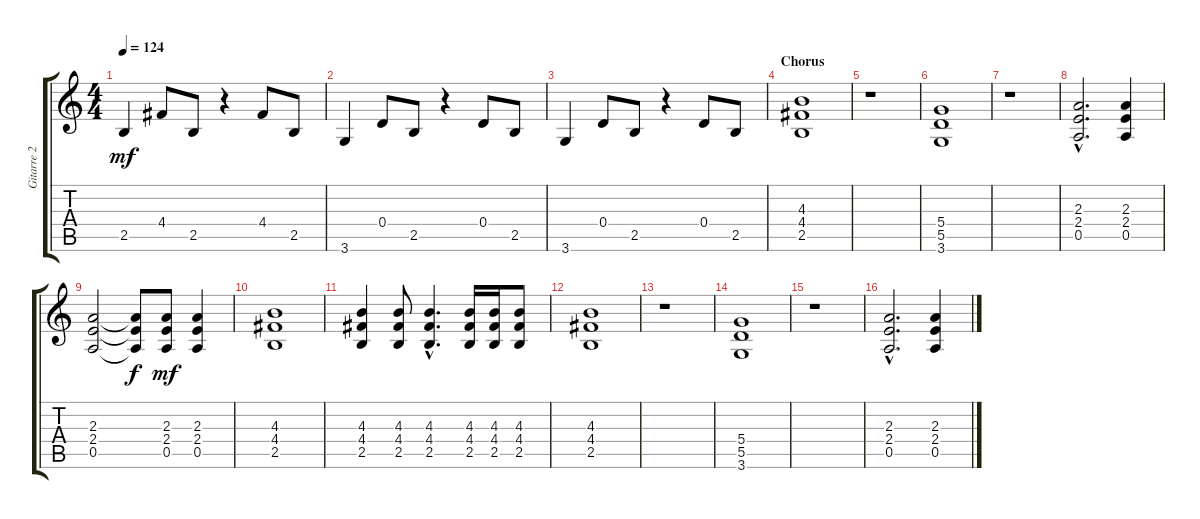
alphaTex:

\track ("Gitarre 2 - Farin Urlaub" "Gitarre 2 ") {instrument electricguitarclean}
\staff {score tabs}
\tuning (E4 B3 G3 D3 A2 E2) {hide}
\ts (4 4)
\tempo 124
\clef g2
\ks c
2.5.4{dy mf} 4.4.8 2.5.8 r.4 4.4.8 2.5.8 |
3.6.4 0.4.8 2.5.8 r.4 0.4.8 2.5.8 |
3.6.4 0.4.8 2.5.8 r.4 0.4.8 2.5.8 |
\section ("" "Chorus")
(4.3 4.4 2.5).1 |
r.1 |
(5.4 5.5 3.6).1 |
r.1 |
(2.3{hac} 2.4{hac} 0.5{hac}).2{d} (2.3 2.4 0.5).4 |
(2.3 2.4 0.5).2 (2.3{t} 2.4{t} 0.5{t}).8{dy f} (2.3 2.4 0.5).8{dy mf} (2.3 2.4 0.5).4 |
(4.3 4.4 2.5).1 |
(4.3 4.4 2.5).4 (4.3 4.4 2.5).8 (4.3{hac} 4.4{hac} 2.5{hac}).4{d} (4.3 4.4 2.5).16 (4.3 4.4 2.5).16 (4.3 4.4 2.5).8 |
(4.3 4.4 2.5).1 |
r.1 |
(5.4 5.5 3.6).1 |
r.1 |
(2.3{hac} 2.4{hac} 0.5{hac}).2{d} (2.3 2.4 0.5).4
